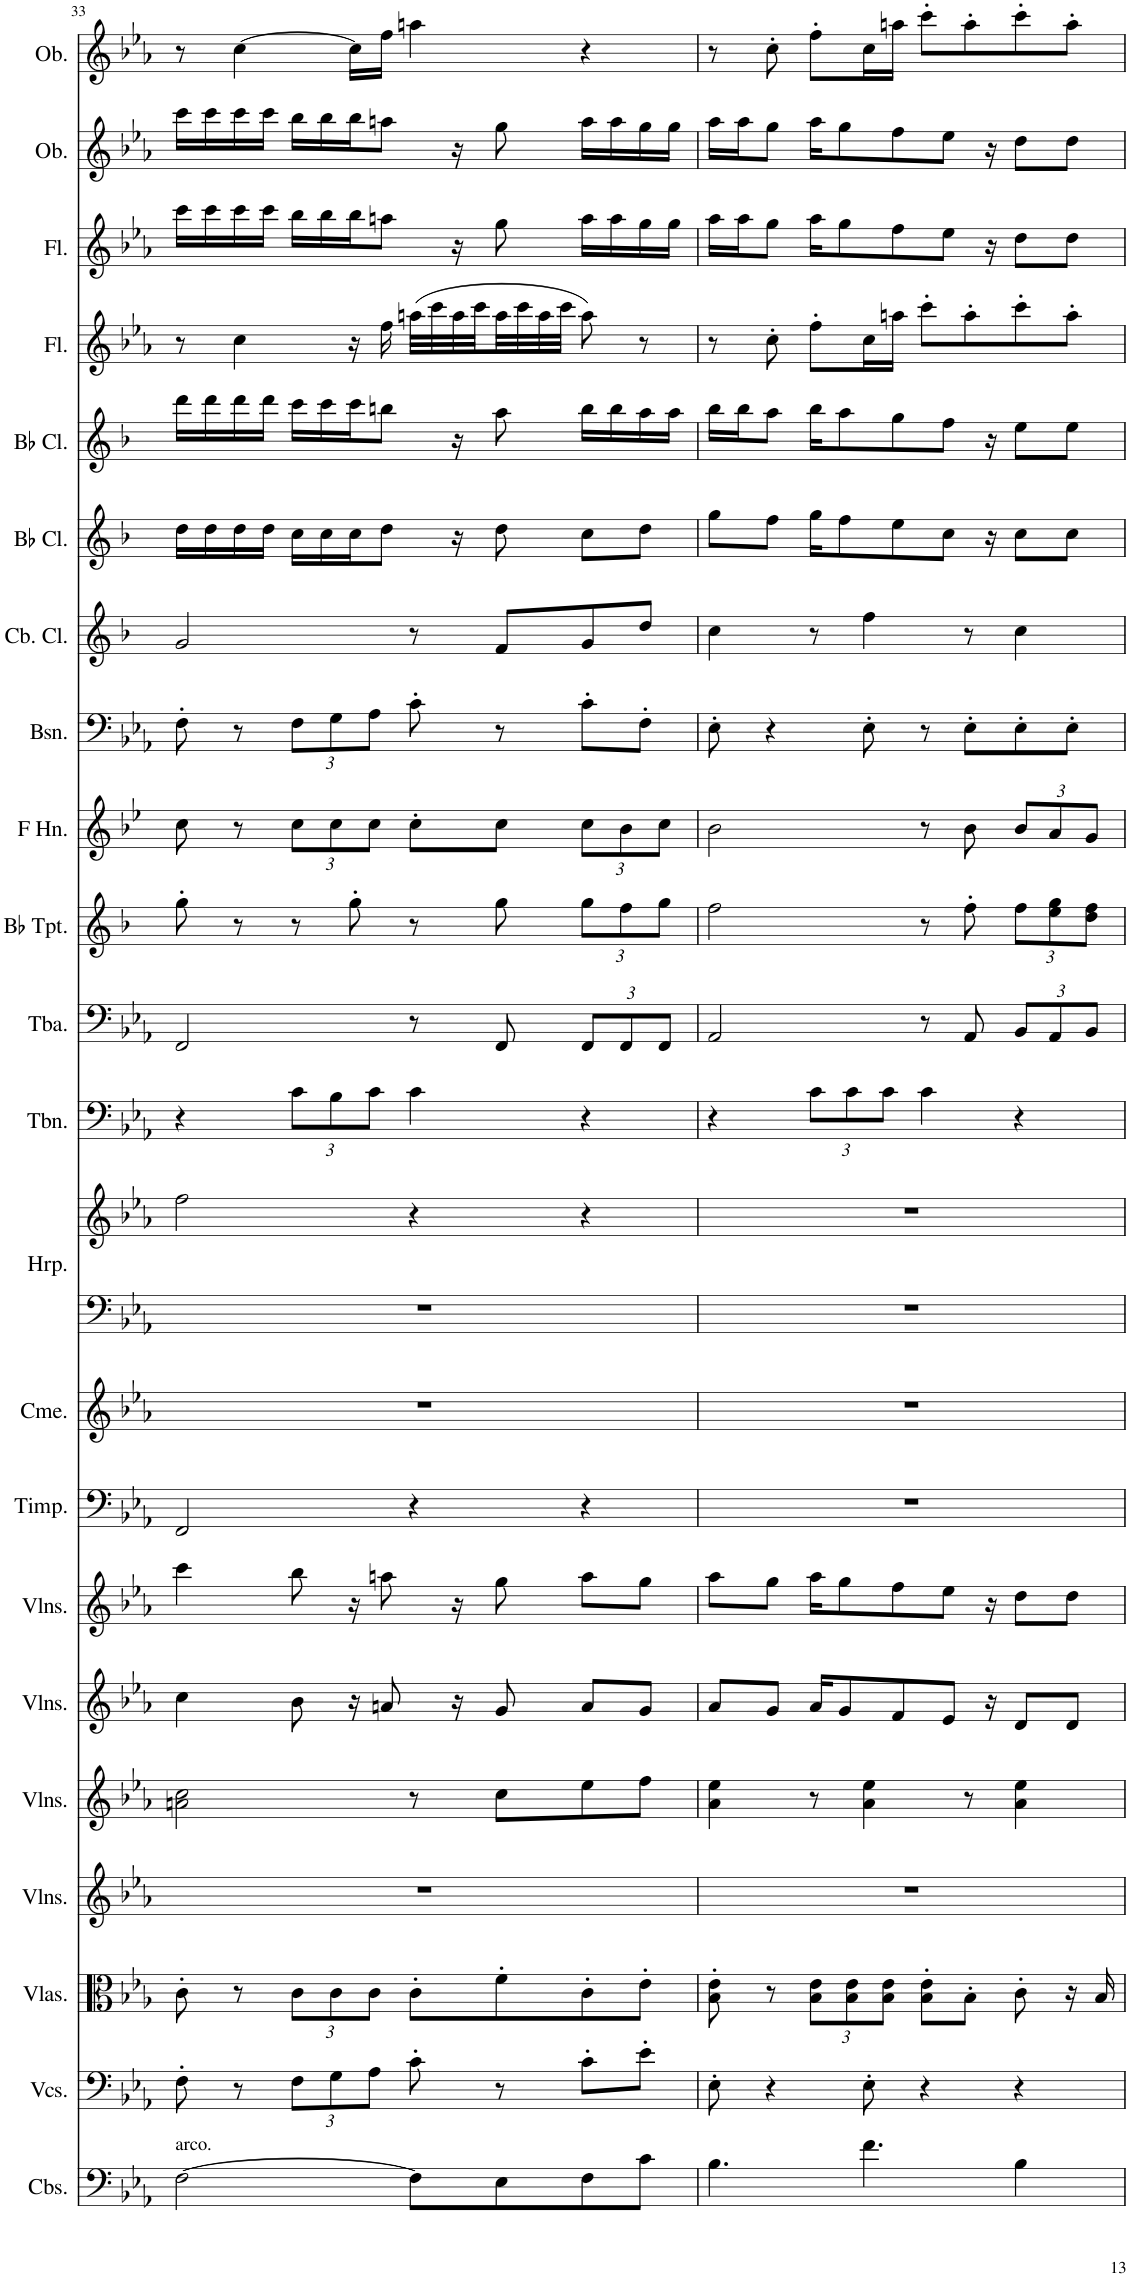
**kern	**kern	**kern	**kern	**kern	**kern	**kern	**kern	**kern	**kern	**kern	**kern	**kern	**kern	**kern	**kern	**kern	**kern	**kern	**kern	**kern	**kern	**kern
*part22	*part21	*part20	*part19	*part18	*part17	*part16	*part15	*part14	*part13	*part13	*part12	*part11	*part10	*part9	*part8	*part7	*part6	*part5	*part4	*part3	*part2	*part1
*staff23	*staff22	*staff21	*staff20	*staff19	*staff18	*staff17	*staff16	*staff15	*staff14	*staff13	*staff12	*staff11	*staff10	*staff9	*staff8	*staff7	*staff6	*staff5	*staff4	*staff3	*staff2	*staff1
*I"Contrabasses	*I"Violoncellos	*I"Violas	*I"Violins	*I"Violins	*I"Violins	*I"Violins	*I"Timpani	*I"Chimes	*I"Harp	*	*I"Trombone	*I"Tuba	*I"Bb Trumpet	*I"Horn in F	*I"Bassoon	*I"Contrabass Clarinet	*I"Bb Clarinet	*I"Bb Clarinet	*I"Flute	*I"Flute	*I"Oboe	*I"Oboe
*I'Cbs.	*I'Vcs.	*I'Vlas.	*I'Vlns.	*I'Vlns.	*I'Vlns.	*I'Vlns.	*I'Timp.	*I'Cme.	*I'Hrp.	*	*I'Tbn.	*I'Tba.	*I'Bb Tpt.	*	*I'Bsn.	*I'Cb. Cl.	*I'Bb Cl.	*I'Bb Cl.	*I'Fl.	*I'Fl.	*I'Ob.	*I'Ob.
!!LO:PB:g=z
*clefF4	*clefF4	*clefC3	*clefG2	*clefG2	*clefG2	*clefG2	*clefF4	*clefG2	*clefF4	*clefG2	*clefF4	*clefF4	*clefG2	*clefG2	*clefF4	*clefG2	*clefG2	*clefG2	*clefG2	*clefG2	*clefG2	*clefG2
*Trd7c12	*	*	*	*	*	*	*	*	*	*	*	*	*Trd1c2	*Trd4c7	*	*Trd15c26	*Trd1c2	*Trd1c2	*	*	*	*
*k[b-e-a-]	*k[b-e-a-]	*k[b-e-a-]	*k[b-e-a-]	*k[b-e-a-]	*k[b-e-a-]	*k[b-e-a-]	*k[b-e-a-]	*k[b-e-a-]	*k[b-e-a-]	*k[b-e-a-]	*k[b-e-a-]	*k[b-e-a-]	*k[b-]	*k[b-e-]	*k[b-e-a-]	*k[b-]	*k[b-]	*k[b-]	*k[b-e-a-]	*k[b-e-a-]	*k[b-e-a-]	*k[b-e-a-]
*M4/4	*M4/4	*M4/4	*M4/4	*M4/4	*M4/4	*M4/4	*M4/4	*M4/4	*M4/4	*M4/4	*M4/4	*M4/4	*M4/4	*M4/4	*M4/4	*M4/4	*M4/4	*M4/4	*M4/4	*M4/4	*M4/4	*M4/4
=33	=33	=33	=33	=33	=33	=33	=33	=33	=33	=33	=33	=33	=33	=33	=33	=33	=33	=33	=33	=33	=33	=33
!LO:TX:a:t=arco.	!	!	!	!	!	!	!	!	!	!	!	!	!	!	!	!	!	!	!	!	!	!
[2F\	8F'\	8c'\	1r	2an\ 2cc\	4cc\	4ccc\	2FF/	1r	1r	2ff\	4r	2FF/	8gg'\	8cc\	8F'\	2g/	16dd\LL	16ddd\LL	8r	16ccc\LL	16ccc\LL	8r
.	.	.	.	.	.	.	.	.	.	.	.	.	.	.	.	.	16dd\	16ddd\	.	16ccc\	16ccc\	.
.	8r	8r	.	.	.	.	.	.	.	.	.	.	8r	8r	8r	.	16dd\	16ddd\	4cc\	16ccc\	16ccc\	[4cc\
.	.	.	.	.	.	.	.	.	.	.	.	.	.	.	.	.	16dd\JJ	16ddd\JJ	.	16ccc\JJ	16ccc\JJ	.
*	*Xbrackettup	*Xbrackettup	*	*	*	*	*	*	*	*	*Xbrackettup	*	*	*Xbrackettup	*Xbrackettup	*	*	*	*	*	*	*
.	12F\L	12c\L	.	.	8b-\	8bb-\	.	.	.	.	12c\L	.	8r	12cc\L	12F\L	.	16cc\LL	16ccc\LL	.	16bb-\LL	16bb-\LL	.
.	.	.	.	.	.	.	.	.	.	.	.	.	.	.	.	.	16cc\	16ccc\	.	16bb-\	16bb-\	.
.	12G\	12c\	.	.	.	.	.	.	.	.	12B-\	.	.	12cc\	12G\	.	.	.	.	.	.	.
.	.	.	.	.	16r	16r	.	.	.	.	.	.	8gg'\	.	.	.	16cc\J	16ccc\J	16r	16bb-\J	16bb-\J	16cc\LL]
.	12A-\J	12c\J	.	.	.	.	.	.	.	.	12c\J	.	.	12cc\J	12A-\J	.	.	.	.	.	.	.
.	.	.	.	.	8an/	8aan\	.	.	.	.	.	.	.	.	.	.	8dd\J	8bbn\J	16ff\	8aan\J	8aan\J	16ff\JJ
8F\L]	8c'\	8c'\L	.	8r	.	.	4r	.	.	4r	4c\	8r	8r	8cc'\L	8c'\	8r	.	.	(32aan\LLL	.	.	4aan\
.	.	.	.	.	.	.	.	.	.	.	.	.	.	.	.	.	.	.	32ccc\	.	.	.
.	.	.	.	.	16r	16r	.	.	.	.	.	.	.	.	.	.	16r	16r	32aa\	16r	16r	.
.	.	.	.	.	.	.	.	.	.	.	.	.	.	.	.	.	.	.	32ccc\	.	.	.
8E-\	8r	8f'\	.	8cc\L	8g/	8gg\	.	.	.	.	.	8FF/	8gg\	8cc\J	8r	8f/L	8dd\	8aa\	32aa\	8gg\	8gg\	.
.	.	.	.	.	.	.	.	.	.	.	.	.	.	.	.	.	.	.	32ccc\	.	.	.
.	.	.	.	.	.	.	.	.	.	.	.	.	.	.	.	.	.	.	32aa\	.	.	.
.	.	.	.	.	.	.	.	.	.	.	.	.	.	.	.	.	.	.	32ccc\JJJ	.	.	.
*	*	*	*	*	*	*	*	*	*	*	*	*Xbrackettup	*Xbrackettup	*	*	*	*	*	*	*	*	*
8F\	8c'\L	8c'\	.	8ee-\	8a/L	8aa\L	4r	.	.	4r	4r	12FF/L	12gg\L	12cc\L	8c'\L	8g/	8cc\L	16bb\LL	8aa\)	16aa\LL	16aa\LL	4r
.	.	.	.	.	.	.	.	.	.	.	.	.	.	.	.	.	.	16bb\	.	16aa\	16aa\	.
.	.	.	.	.	.	.	.	.	.	.	.	12FF/	12ff\	12b-\	.	.	.	.	.	.	.	.
8c\J	8e-'\J	8e-'\J	.	8ff\J	8g/J	8gg\J	.	.	.	.	.	.	.	.	8F'\J	8dd/J	8dd\J	16aa\	8r	16gg\	16gg\	.
.	.	.	.	.	.	.	.	.	.	.	.	12FF/J	12gg\J	12cc\J	.	.	.	.	.	.	.	.
.	.	.	.	.	.	.	.	.	.	.	.	.	.	.	.	.	.	16aa\JJ	.	16gg\JJ	16gg\JJ	.
=34	=34	=34	=34	=34	=34	=34	=34	=34	=34	=34	=34	=34	=34	=34	=34	=34	=34	=34	=34	=34	=34	=34
4.B-\	8E-'\	8B-\' 8e-\'	1r	4a-\ 4ee-\	8a-/L	8aa-\L	1r	1r	1r	1r	4r	2AA-/	2ff\	2b-\	8E-'\	4cc\	8gg\L	16bb-\LL	8r	16aa-\LL	16aa-\LL	8r
.	.	.	.	.	.	.	.	.	.	.	.	.	.	.	.	.	.	16bb-\J	.	16aa-\J	16aa-\J	.
.	4r	8r	.	.	8g/J	8gg\J	.	.	.	.	.	.	.	.	4r	.	8ff\J	8aa\J	8cc'\	8gg\J	8gg\J	8cc'\
.	.	12B-\ 12e-\L	.	8r	16a-/KL	16aa-\KL	.	.	.	.	12c\L	.	.	.	.	8r	16gg\KL	16bb-\KL	8ff'\L	16aa-\KL	16aa-\KL	8ff'\L
.	.	.	.	.	8g/	8gg\	.	.	.	.	.	.	.	.	.	.	8ff\	8aa\	.	8gg\	8gg\	.
.	.	12B-\ 12e-\	.	.	.	.	.	.	.	.	12c\	.	.	.	.	.	.	.	.	.	.	.
4.f\	8E-'\	.	.	4a-\ 4ee-\	.	.	.	.	.	.	.	.	.	.	8E-'\	4ff\	.	.	16cc\L	.	.	16cc\L
.	.	12B-\ 12e-\J	.	.	.	.	.	.	.	.	12c\J	.	.	.	.	.	.	.	.	.	.	.
.	.	.	.	.	8f/	8ff\	.	.	.	.	.	.	.	.	.	.	8ee\	8gg\	16aan\JJ	8ff\	8ff\	16aan\JJ
.	4r	8B-\' 8e-\'L	.	.	.	.	.	.	.	.	4c\	8r	8r	8r	8r	.	.	.	8ccc'\L	.	.	8ccc'\L
.	.	.	.	.	8e-/J	8ee-\J	.	.	.	.	.	.	.	.	.	.	8cc\J	8ff\J	.	8ee-\J	8ee-\J	.
.	.	8B-'\J	.	8r	.	.	.	.	.	.	.	8AA-/	8ff'\	8b-\	8E-'\L	8r	.	.	8aa'\	.	.	8aa'\
.	.	.	.	.	16r	16r	.	.	.	.	.	.	.	.	.	.	16r	16r	.	16r	16r	.
4B-\	4r	8c'\	.	4a-\ 4ee-\	8d/L	8dd\L	.	.	.	.	4r	12BB-/L	12ff\L	12b-/L	8E-'\	4cc\	8cc\L	8ee\L	8ccc'\	8dd\L	8dd\L	8ccc'\
.	.	.	.	.	.	.	.	.	.	.	.	12AA-/	12ee\ 12gg\	12a/	.	.	.	.	.	.	.	.
.	.	16r	.	.	8d/J	8dd\J	.	.	.	.	.	.	.	.	8E-'\J	.	8cc\J	8ee\J	8aa'\J	8dd\J	8dd\J	8aa'\J
.	.	.	.	.	.	.	.	.	.	.	.	12BB-/J	12dd\ 12ff\J	12g/J	.	.	.	.	.	.	.	.
.	.	16B-/	.	.	.	.	.	.	.	.	.	.	.	.	.	.	.	.	.	.	.	.
=	=	=	=	=	=	=	=	=	=	=	=	=	=	=	=	=	=	=	=	=	=	=
*-	*-	*-	*-	*-	*-	*-	*-	*-	*-	*-	*-	*-	*-	*-	*-	*-	*-	*-	*-	*-	*-	*-
